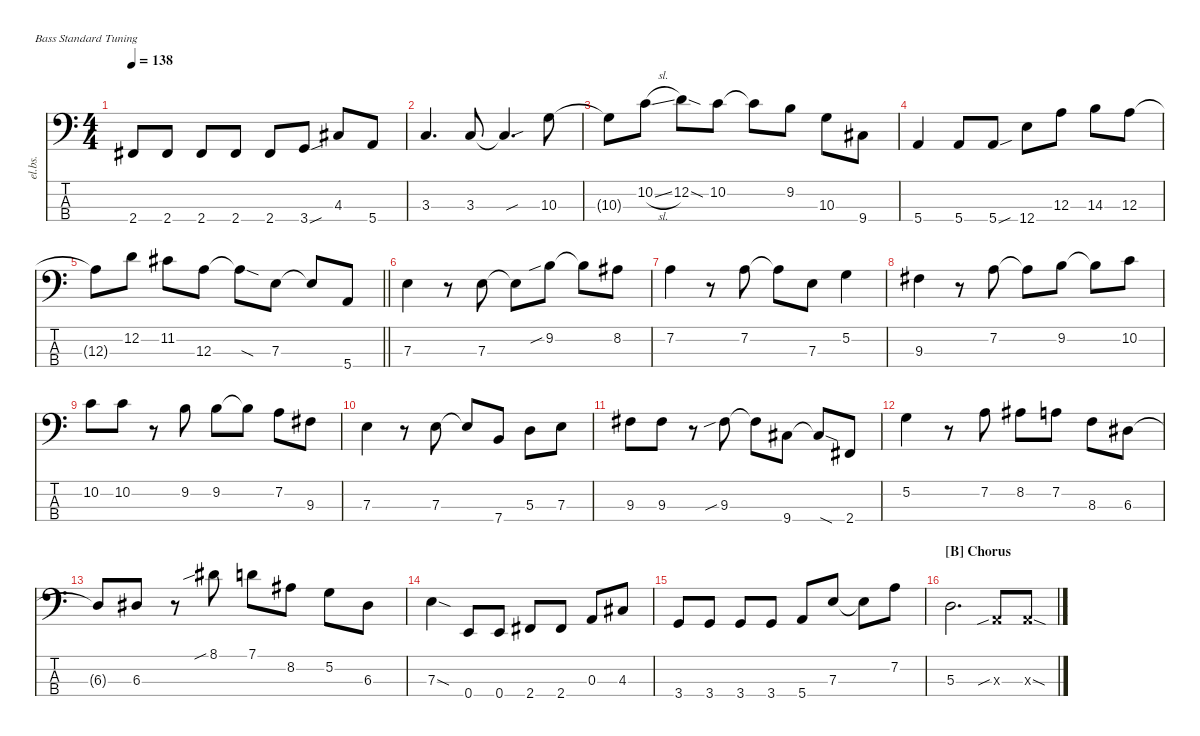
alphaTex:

\defaultSystemsLayout 4
\hideDynamics
\bracketExtendMode nobrackets
\track ("Electric Bass" "el.bs.") {mute instrument electricbassfinger}
\staff {score tabs}
\tuning (G2 D2 A1 E1)
\ts (4 4)
\tempo 138
\clef f4
\ks c
2.4{acc #}.8{dy mf beam Up} 2.4{acc #}.8{beam Up} 2.4{acc #}.8{beam Up} 2.4{acc #}.8{beam Up} 2.4{acc #}.8{beam Up} 3.4{sou}.8{beam Up} 4.3{acc #}.8{beam Up} 5.4.8{beam Up} |
3.3.4{d beam Up} 3.3.8{beam Up} 3.3{sou t}.4{d beam Up} 10.3.8{beam Down} |
10.3{t}.8{beam Down} 10.2{sl}.8{beam Down} 12.2{sod}.8{beam Down} 10.2.8{beam Down} 10.2{t}.8{beam Down} 9.2.8{beam Down} 10.3.8{beam Down} 9.4{acc #}.8{beam Down} |
5.4.4{beam Up} 5.4.8{beam Up} 5.4{sou}.8{beam Up} 12.4.8{beam Down} 12.3.8{beam Down} 14.3.8{beam Down} 12.3.8{beam Down} |
\barLineRight lightlight
12.3{t}.8{beam Down} 12.2.8{beam Down} 11.2{acc #}.8{beam Down} 12.3.8{beam Down} 12.3{sod t}.8{beam Down} 7.3.8{beam Down} 7.3{t}.8{beam Up} 5.4.8{beam Up} |
7.3.4{beam Down} r.8{beam Down} 7.3.8{beam Down} 7.3{t}.8{beam Down} 9.2{sib}.8{beam Down} 9.2{t}.8{beam Down} 8.2{acc #}.8{beam Down} |
7.2.4{beam Down} r.8{beam Down} 7.2.8{beam Down} 7.2{t}.8{beam Down} 7.3.8{beam Down} 5.2.4{beam Down} |
9.3{acc #}.4{beam Down} r.8{beam Down} 7.2.8{beam Down} 7.2{t}.8{beam Down} 9.2.8{beam Down} 9.2{t}.8{beam Down} 10.2.8{beam Down} |
10.2.8{beam Down} 10.2.8{beam Down} r.8{beam Down} 9.2.8{beam Down} 9.2.8{beam Down} 9.2{t}.8{beam Down} 7.2.8{beam Down} 9.3{acc #}.8{beam Down} |
7.3.4{beam Down} r.8{beam Down} 7.3.8{beam Down} 7.3{t}.8{beam Up} 7.4.8{beam Up} 5.3.8{beam Down} 7.3.8{beam Down} |
9.3{acc #}.8{beam Down} 9.3{acc #}.8{beam Down} r.8{beam Down} 9.3{sib acc #}.8{beam Down} 9.3{t acc #}.8{beam Down} 9.4{acc #}.8{beam Down} 9.4{sod t acc #}.8{beam Up} 2.4{acc #}.8{beam Up} |
5.2.4{beam Down} r.8{beam Down} 7.2.8{beam Down} 8.2{acc #}.8{beam Down} 7.2.8{beam Down} 8.3.8{beam Down} 6.3{acc #}.8{beam Down} |
6.3{t acc #}.8{beam Up} 6.3{acc #}.8{beam Up} r.8{beam Down} 8.1{sib acc #}.8{beam Down} 7.1.8{beam Down} 8.2{acc #}.8{beam Down} 5.2.8{beam Down} 6.3{acc #}.8{beam Down} |
7.3{sod}.4{beam Down} 0.4.8{beam Up} 0.4.8{beam Up} 2.4{acc #}.8{beam Up} 2.4{acc #}.8{beam Up} 0.3.8{beam Up} 4.3{acc #}.8{beam Up} |
3.4.8{beam Up} 3.4.8{beam Up} 3.4.8{beam Up} 3.4.8{beam Up} 5.4.8{beam Up} 7.3.8{beam Up} 7.3{t}.8{beam Down} 7.2.8{beam Down} |
\section ("B" "Chorus")
5.3.2{d beam Down} 0.3{sib x}.8{beam Up} 0.3{sod x}.8{beam Up}
